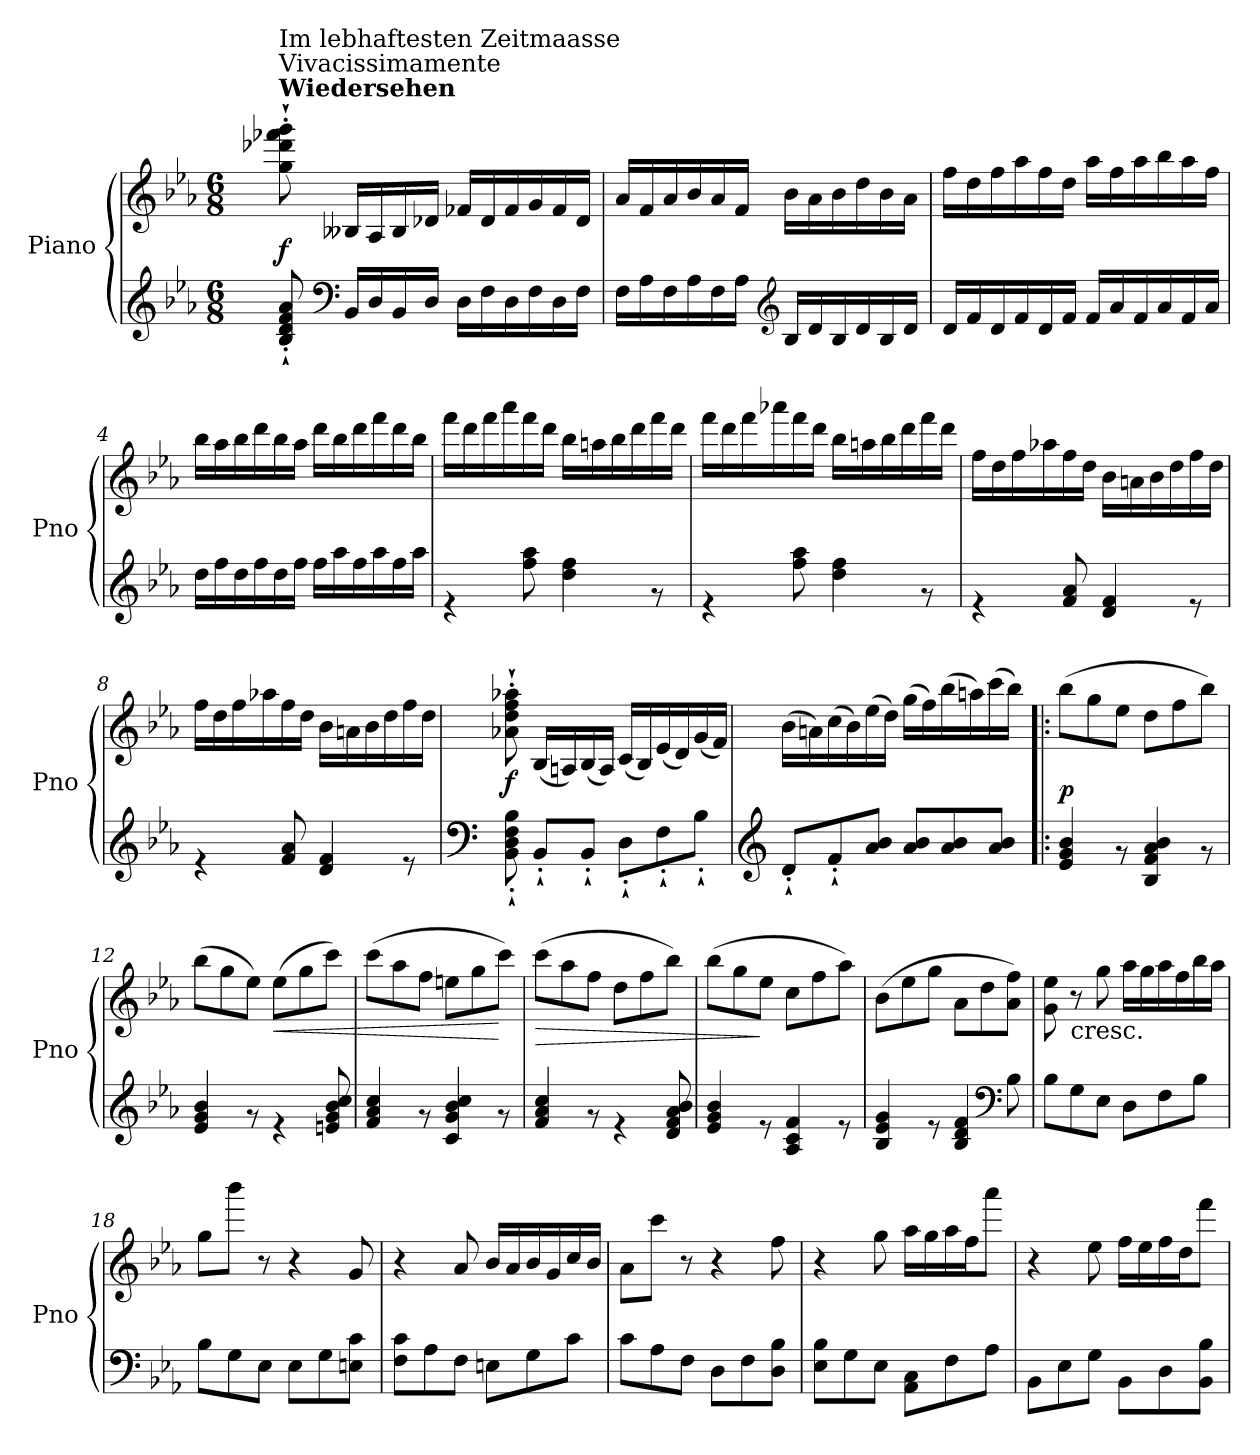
**kern	**kern	**dynam
*part1	*part1	*part1
*staff2	*staff1	*staff1/2
*I"Piano	*	*
*I'Pno	*	*
*clefG2	*clefG2	*
*k[b-e-a-]	*k[b-e-a-]	*
*E-:	*E-:	*
*M6/8	*M6/8	*
=1	=1	=1
*^	*	*
!	!	!LO:TX:a:B:t=Wiedersehen	!
!	!	!LO:TX:a:t=Vivacissimamente	!
!	!	!LO:TX:a:t=Im lebhaftesten Zeitmaasse	!
!	!	!	!LO:DY:a=2
2.ryy	8B-/'` 8d/'` 8f/'` 8a-/'`	8gg\'` 8ddd-X\'` 8fff-X\'` 8ggg\'`	f
*clefF4	*	*	*
.	16BB-/LL	16B--X/LL	.
.	16D/	16A-/	.
.	16BB-/	16B--/	.
.	16D/JJ	16d-X/JJ	.
.	16D\LL	16f-X/LL	.
.	16F\	16d-/	.
.	16D\	16f-/	.
.	16F\	16g/	.
.	16D\	16f-/	.
.	16F\JJ	16d-/JJ	.
=2	=2	=2	=2
2.ryy	16F\LL	16a-/LL	.
.	16A-\	16f/	.
.	16F\	16a-/	.
.	16A-\	16b-/	.
.	16F\	16a-/	.
.	16A-\JJ	16f/JJ	.
*clefG2	*	*	*
.	16B-/LL	16b-\LL	.
.	16d/	16a-\	.
.	16B-/	16b-\	.
.	16d/	16dd\	.
.	16B-/	16b-\	.
.	16d/JJ	16a-\JJ	.
=3	=3	=3	=3
2.ryy	16d/LL	16ff\LL	.
.	16f/	16dd\	.
.	16d/	16ff\	.
.	16f/	16aa-\	.
.	16d/	16ff\	.
.	16f/JJ	16dd\JJ	.
.	16f/LL	16aa-\LL	.
.	16a-/	16ff\	.
.	16f/	16aa-\	.
.	16a-/	16bb-\	.
.	16f/	16aa-\	.
.	16a-/JJ	16ff\JJ	.
!!LO:LB:g=z
=4	=4	=4	=4
2.ryy	16dd\LL	16bb-\LL	.
.	16ff\	16aa-\	.
.	16dd\	16bb-\	.
.	16ff\	16ddd\	.
.	16dd\	16bb-\	.
.	16ff\JJ	16aa-\JJ	.
.	16ff\LL	16ddd\LL	.
.	16aa-\	16bb-\	.
.	16ff\	16ddd\	.
.	16aa-\	16fff\	.
.	16ff\	16ddd\	.
.	16aa-\JJ	16bb-\JJ	.
=5	=5	=5	=5
2.ryy	4r	16fff\LL	.
.	.	16ddd\	.
.	.	16fff\	.
.	.	16aaa-\	.
.	8ff\ 8aa-\	16fff\	.
.	.	16ddd\JJ	.
.	4dd\ 4ff\	16bb-\LL	.
.	.	16aan\	.
.	.	16bb-\	.
.	.	16ddd\	.
.	8r	16fff\	.
.	.	16ddd\JJ	.
!!LO:LB:g=z
=6	=6	=6	=6
2.ryy	4r	16fff\LL	.
.	.	16ddd\	.
.	.	16fff\	.
.	.	16aaa-X\	.
.	8ff\ 8aa-\	16fff\	.
.	.	16ddd\JJ	.
.	4dd\ 4ff\	16bb-\LL	.
.	.	16aan\	.
.	.	16bb-\	.
.	.	16ddd\	.
.	8r	16fff\	.
.	.	16ddd\JJ	.
=7	=7	=7	=7
2.ryy	4r	16ff\LL	.
.	.	16dd\	.
.	.	16ff\	.
.	.	16aa-X\	.
.	8f/ 8a-/	16ff\	.
.	.	16dd\JJ	.
.	4d/ 4f/	16b-\LL	.
.	.	16an\	.
.	.	16b-\	.
.	.	16dd\	.
.	8r	16ff\	.
.	.	16dd\JJ	.
=8	=8	=8	=8
2.ryy	4r	16ff\LL	.
.	.	16dd\	.
.	.	16ff\	.
.	.	16aa-X\	.
.	8f/ 8a-/	16ff\	.
.	.	16dd\JJ	.
.	4d/ 4f/	16b-\LL	.
.	.	16an\	.
.	.	16b-\	.
.	.	16dd\	.
.	8r	16ff\	.
.	.	16dd\JJ	.
!!LO:LB:g=z
=9	=9	=9	=9
*clefF4	*	*	*
!	!	!	!LO:DY:b
2.ryy	8BB-\'` 8D\'` 8F\'` 8B-\'`	8a-X\'` 8dd\'` 8ff\'` 8aa-X\'`	f
.	8BB-'`/L	(<16B-/LL	.
.	.	16An/)	.
.	8BB-'`/J	(<16B-/	.
.	.	16A/JJ)	.
.	8D'`\L	(<16c/LL	.
.	.	16B-/)	.
.	8F'`\	(<16e-/	.
.	.	16d/)	.
.	8B-'`\J	(<16g/	.
.	.	16f/JJ)	.
=10	=10	=10	=10
*clefG2	*	*	*
2.ryy	8d'`/L	(>16b-\LL	.
.	.	16an\)	.
.	8f'`/	(>16cc\	.
.	.	16b-\)	.
.	8a-/ 8b-/J	(>16ee-\	.
.	.	16dd\JJ)	.
.	8a-/ 8b-/L	(>16gg\LL	.
.	.	16ff\)	.
.	8a-/ 8b-/	(>16bb-\	.
.	.	16aan\)	.
.	8a-/ 8b-/J	(>16ccc\	.
.	.	16bb-\JJ)	.
=11!|:	=11!|:	=11!|:	=11!|:
!	!	!	!LO:DY:a=2
2.ryy	4e-/ 4g/ 4b-/	(>8bb-\L	p
.	.	8gg\	.
.	8r	8ee-\J	.
.	4B-/ 4f/ 4a-/ 4b-/	8dd\L	.
.	.	8ff\	.
.	8r	8bb-\J)	.
=12	=12	=12	=12
2.ryy	4e-/ 4g/ 4b-/	(>8bb-\L	.
.	.	8gg\	.
.	8r	8ee-\J)	.
!	!	!	!LO:HP:b
.	4r	(>8ee-\L	<
.	.	8gg\	.
.	8en/ 8g/ 8b-/ 8cc/	8ccc\J)	.
!!LO:LB:g=z
=13	=13	=13	=13
2.ryy	4f/ 4a-/ 4cc/	(>8ccc\L	.
.	.	8aa-\	.
.	8r	8ff\J	.
.	4c/ 4g/ 4b-/ 4cc/	8een\L	.
.	.	8gg\	.
.	8r	8ccc\J)	[
=14	=14	=14	=14
!	!	!	!LO:HP:b
2.ryy	4f/ 4a-/ 4cc/	(>8ccc\L	>
.	.	8aa-\	.
.	8r	8ff\J	.
.	4r	8dd\L	.
.	.	8ff\	.
.	8d/ 8f/ 8a-/ 8b-/	8bb-\J)	.
=15	=15	=15	=15
2.ryy	4e-/ 4g/ 4b-/	(>8bb-\L	.
.	.	8gg\	.
.	8r	8ee-\J	]
.	4A-/ 4c/ 4f/	8cc\L	.
.	.	8ff\	.
.	8r	8aa-\J)	.
=16	=16	=16	=16
2.ryy	4B-/ 4e-/ 4g/	(>8b-\L	.
.	.	8ee-\	.
.	8r	8gg\J	.
.	4B-/ 4d/ 4f/	8a-\L	.
.	.	8dd\	.
*clefF4	*	*	*
.	8B-\	8a-\ 8ff\J)	.
=17	=17	=17	=17
2.ryy	8B-\L	8g\ 8ee-\	.
!	!	!LO:TX:b:t=cresc.	!
.	8G\	8r	.
.	8E-\J	8gg\	.
.	8D\L	16aa-\LL	.
.	.	16gg\	.
.	8F\	16aa-\	.
.	.	16ff\	.
.	8B-\J	16bb-\	.
.	.	16aa-\JJ	.
=18	=18	=18	=18
2.ryy	8B-\L	8gg\L	.
.	8G\	8bbb-\J	.
.	8E-\J	8r	.
.	8E-\L	4r	.
.	8G\	.	.
.	8En\ 8c\J	8g/	.
!!LO:PB:g=z
=19	=19	=19	=19
2.ryy	8F\ 8c\L	4r	.
.	8A-\	.	.
.	8F\J	8a-/	.
.	8En\L	16b-/LL	.
.	.	16a-/	.
.	8G\	16b-/	.
.	.	16g/	.
.	8c\J	16cc/	.
.	.	16b-/JJ	.
=20	=20	=20	=20
2.ryy	8c\L	8a-\L	.
.	8A-\	8ccc\J	.
.	8F\J	8r	.
.	8D\L	4r	.
.	8F\	.	.
.	8D\ 8B-\J	8ff\	.
=21	=21	=21	=21
2.ryy	8E-\ 8B-\L	4r	.
.	8G\	.	.
.	8E-\J	8gg\	.
.	8AA-\ 8C\L	16aa-\LL	.
.	.	16gg\	.
.	8F\	16aa-\	.
.	.	16ff\J	.
.	8A-\J	8aaa-\J	.
=22	=22	=22	=22
2.ryy	8BB-\L	4r	.
.	8E-\	.	.
.	8G\J	8ee-\	.
.	8BB-\L	16ff\LL	.
.	.	16ee-\	.
.	8D\	16ff\	.
.	.	16dd\J	.
.	8BB-\ 8B-\J	8fff\J	.
*v	*v	*	*
=	=	=
*-	*-	*-
